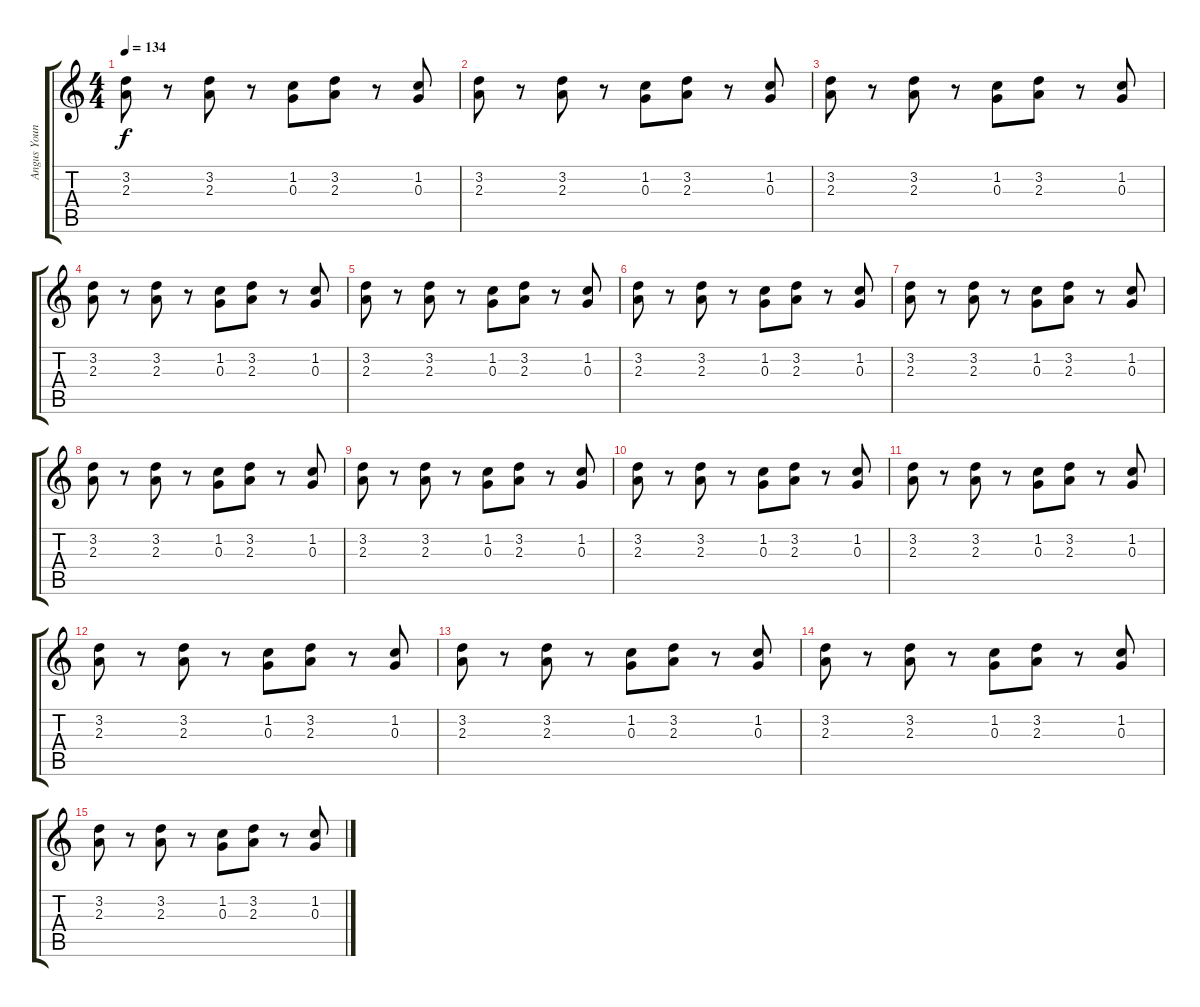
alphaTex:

\track ("Angus Young" "Angus Youn") {instrument overdrivenguitar}
\staff {score tabs}
\tuning (E4 B3 G3 D3 A2 E2) {hide}
\ts (4 4)
\tempo 134
\clef g2
\ks c
(3.2 2.3).8{dy f} r.8 (3.2 2.3).8 r.8 (1.2 0.3).8 (3.2 2.3).8 r.8 (1.2 0.3).8 |
(3.2 2.3).8 r.8 (3.2 2.3).8 r.8 (1.2 0.3).8 (3.2 2.3).8 r.8 (1.2 0.3).8 |
(3.2 2.3).8 r.8 (3.2 2.3).8 r.8 (1.2 0.3).8 (3.2 2.3).8 r.8 (1.2 0.3).8 |
(3.2 2.3).8 r.8 (3.2 2.3).8 r.8 (1.2 0.3).8 (3.2 2.3).8 r.8 (1.2 0.3).8 |
(3.2 2.3).8 r.8 (3.2 2.3).8 r.8 (1.2 0.3).8 (3.2 2.3).8 r.8 (1.2 0.3).8 |
(3.2 2.3).8 r.8 (3.2 2.3).8 r.8 (1.2 0.3).8 (3.2 2.3).8 r.8 (1.2 0.3).8 |
(3.2 2.3).8 r.8 (3.2 2.3).8 r.8 (1.2 0.3).8 (3.2 2.3).8 r.8 (1.2 0.3).8 |
(3.2 2.3).8 r.8 (3.2 2.3).8 r.8 (1.2 0.3).8 (3.2 2.3).8 r.8 (1.2 0.3).8 |
(3.2 2.3).8 r.8 (3.2 2.3).8 r.8 (1.2 0.3).8 (3.2 2.3).8 r.8 (1.2 0.3).8 |
(3.2 2.3).8 r.8 (3.2 2.3).8 r.8 (1.2 0.3).8 (3.2 2.3).8 r.8 (1.2 0.3).8 |
(3.2 2.3).8 r.8 (3.2 2.3).8 r.8 (1.2 0.3).8 (3.2 2.3).8 r.8 (1.2 0.3).8 |
(3.2 2.3).8 r.8 (3.2 2.3).8 r.8 (1.2 0.3).8 (3.2 2.3).8 r.8 (1.2 0.3).8 |
(3.2 2.3).8 r.8 (3.2 2.3).8 r.8 (1.2 0.3).8 (3.2 2.3).8 r.8 (1.2 0.3).8 |
(3.2 2.3).8{volume 0} r.8 (3.2 2.3).8 r.8 (1.2 0.3).8 (3.2 2.3).8 r.8 (1.2 0.3).8 |
(3.2 2.3).8 r.8 (3.2 2.3).8 r.8 (1.2 0.3).8 (3.2 2.3).8 r.8 (1.2 0.3).8
